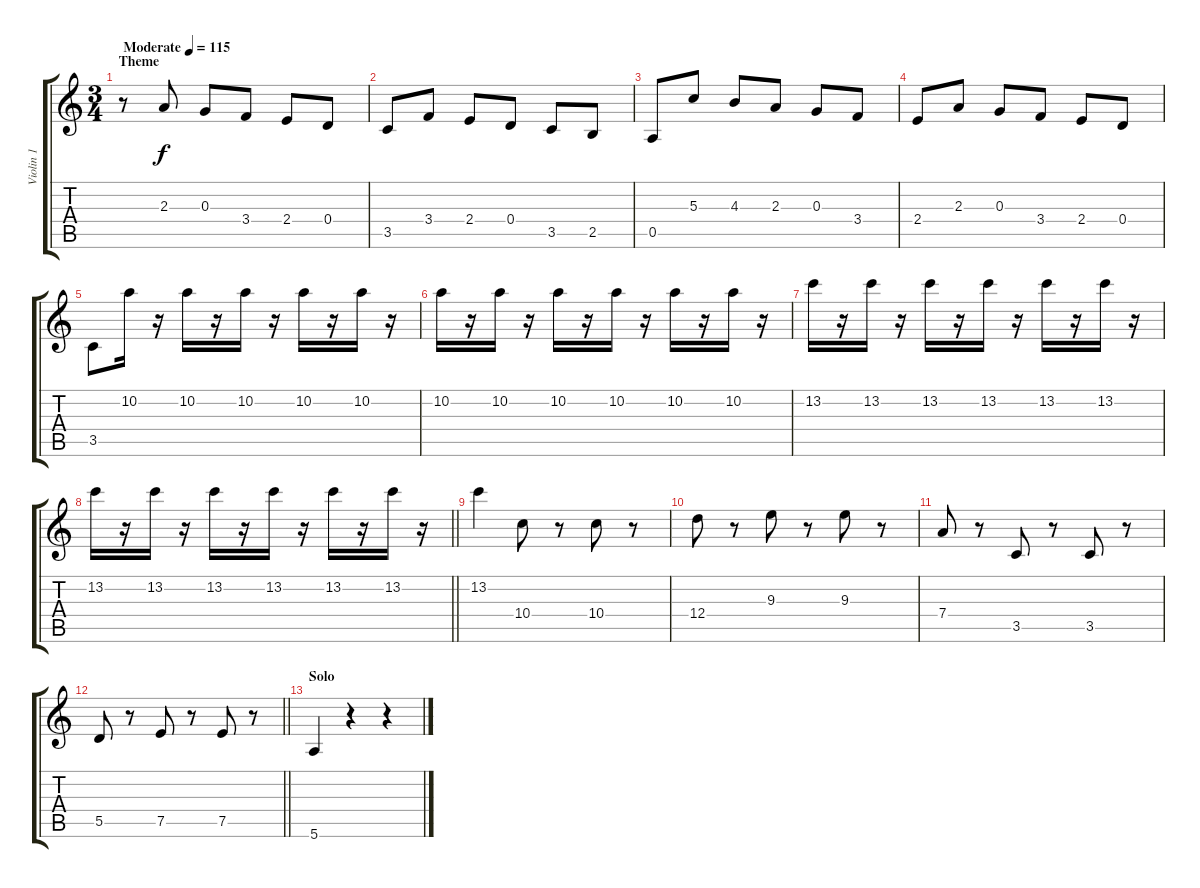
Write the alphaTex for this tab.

\track ("Violin 1" "Violin 1") {instrument overdrivenguitar}
\staff {score tabs}
\tuning (E4 B3 G3 D3 A2 E2) {hide}
\ts (3 4)
\section ("" "Theme")
\tempo (115 "Moderate")
\clef g2
\ks aminor
r.8{dy f instrument overdrivenguitar} 2.3.8 0.3.8 3.4.8 2.4.8 0.4.8 |
3.5.8 3.4.8 2.4.8 0.4.8 3.5.8 2.5.8 |
0.5.8 5.3.8 4.3.8 2.3.8 0.3.8 3.4.8 |
2.4.8 2.3.8 0.3.8 3.4.8 2.4.8 0.4.8 |
3.5.8 10.2.16 r.16 10.2.16 r.16 10.2.16 r.16 10.2.16 r.16 10.2.16 r.16 |
10.2.16 r.16 10.2.16 r.16 10.2.16 r.16 10.2.16 r.16 10.2.16 r.16 10.2.16 r.16 |
13.2.16 r.16 13.2.16 r.16 13.2.16 r.16 13.2.16 r.16 13.2.16 r.16 13.2.16 r.16 |
\barLineRight lightlight
13.2.16 r.16 13.2.16 r.16 13.2.16 r.16 13.2.16 r.16 13.2.16 r.16 13.2.16 r.16 |
13.2.4 10.4.8 r.8 10.4.8 r.8 |
12.4.8 r.8 9.3.8 r.8 9.3.8 r.8 |
7.4.8 r.8 3.5.8 r.8 3.5.8 r.8 |
\barLineRight lightlight
5.5.8 r.8 7.5.8 r.8 7.5.8 r.8 |
\section ("" "Solo")
5.6.4 r.4 r.4
